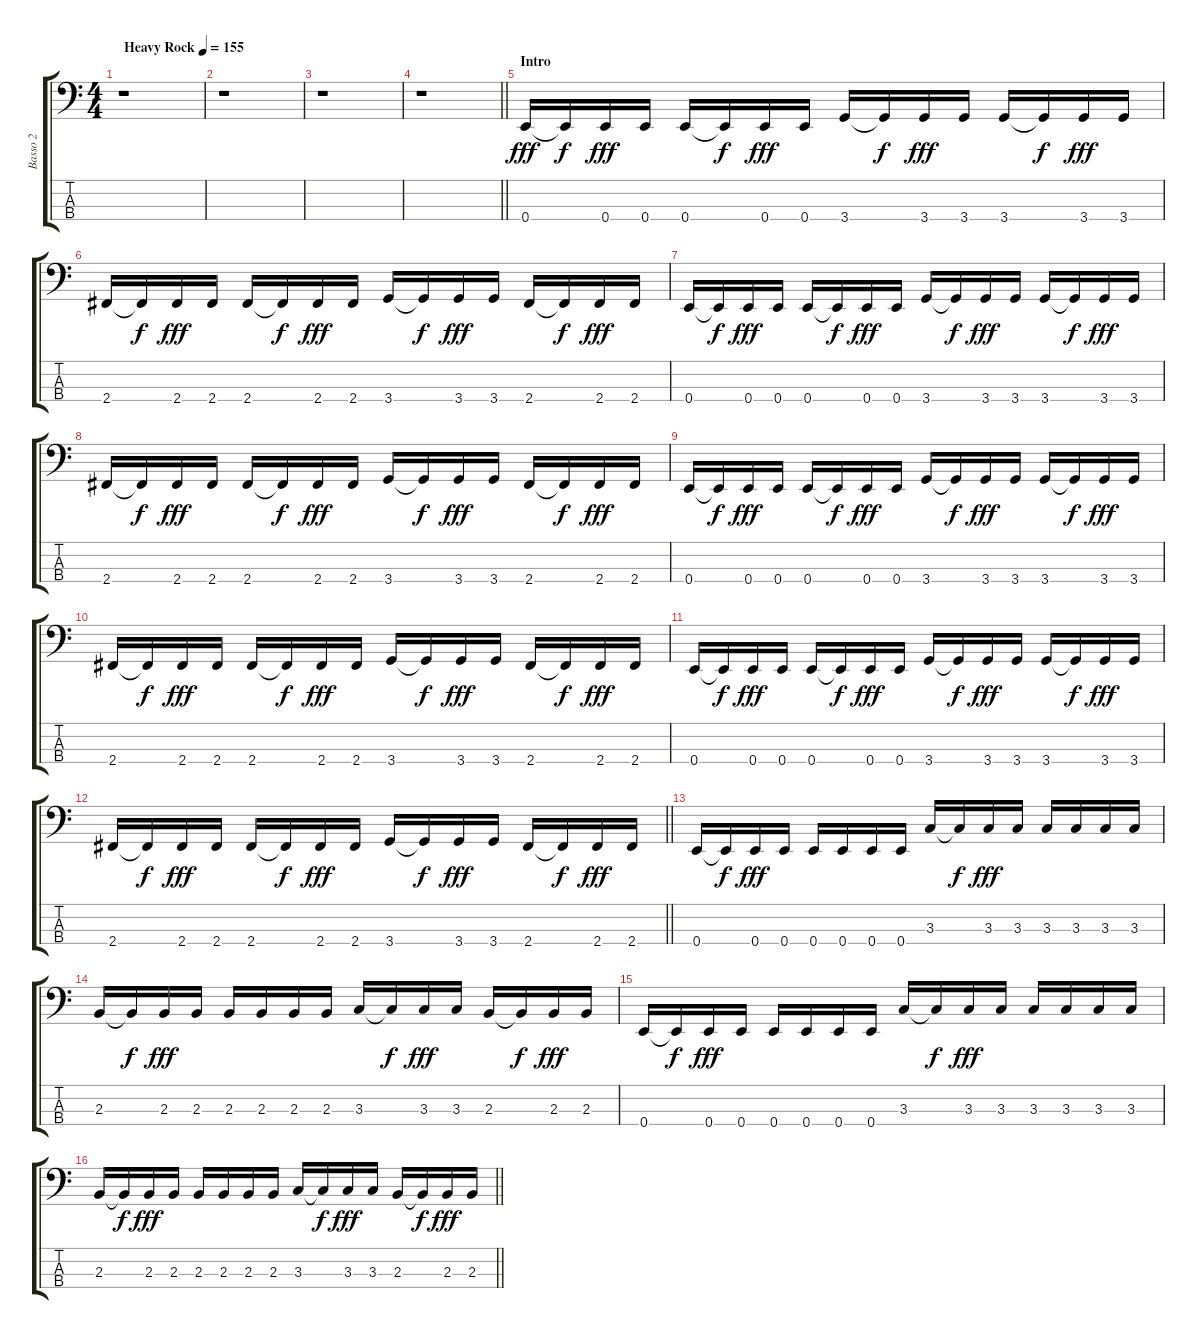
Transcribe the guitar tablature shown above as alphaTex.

\track ("Basso 2" "Basso 2") {instrument electricbasspick}
\staff {score tabs}
\tuning (G2 D2 A1 E1) {hide}
\ts (4 4)
\tempo (155 "Heavy Rock")
\clef f4
\ks c
r.1{dy fff instrument electricbasspick} |
r.1 |
r.1 |
\barLineRight lightlight
r.1 |
\section ("" "Intro")
0.4.16 0.4{t}.16{dy f} 0.4.16{dy fff} 0.4.16 0.4.16 0.4{t}.16{dy f} 0.4.16{dy fff} 0.4.16 3.4.16 3.4{t}.16{dy f} 3.4.16{dy fff} 3.4.16 3.4.16 3.4{t}.16{dy f} 3.4.16{dy fff} 3.4.16 |
2.4.16 2.4{t}.16{dy f} 2.4.16{dy fff} 2.4.16 2.4.16 2.4{t}.16{dy f} 2.4.16{dy fff} 2.4.16 3.4.16 3.4{t}.16{dy f} 3.4.16{dy fff} 3.4.16 2.4.16 2.4{t}.16{dy f} 2.4.16{dy fff} 2.4.16 |
0.4.16 0.4{t}.16{dy f} 0.4.16{dy fff} 0.4.16 0.4.16 0.4{t}.16{dy f} 0.4.16{dy fff} 0.4.16 3.4.16 3.4{t}.16{dy f} 3.4.16{dy fff} 3.4.16 3.4.16 3.4{t}.16{dy f} 3.4.16{dy fff} 3.4.16 |
2.4.16 2.4{t}.16{dy f} 2.4.16{dy fff} 2.4.16 2.4.16 2.4{t}.16{dy f} 2.4.16{dy fff} 2.4.16 3.4.16 3.4{t}.16{dy f} 3.4.16{dy fff} 3.4.16 2.4.16 2.4{t}.16{dy f} 2.4.16{dy fff} 2.4.16 |
0.4.16 0.4{t}.16{dy f} 0.4.16{dy fff} 0.4.16 0.4.16 0.4{t}.16{dy f} 0.4.16{dy fff} 0.4.16 3.4.16 3.4{t}.16{dy f} 3.4.16{dy fff} 3.4.16 3.4.16 3.4{t}.16{dy f} 3.4.16{dy fff} 3.4.16 |
2.4.16 2.4{t}.16{dy f} 2.4.16{dy fff} 2.4.16 2.4.16 2.4{t}.16{dy f} 2.4.16{dy fff} 2.4.16 3.4.16 3.4{t}.16{dy f} 3.4.16{dy fff} 3.4.16 2.4.16 2.4{t}.16{dy f} 2.4.16{dy fff} 2.4.16 |
0.4.16 0.4{t}.16{dy f} 0.4.16{dy fff} 0.4.16 0.4.16 0.4{t}.16{dy f} 0.4.16{dy fff} 0.4.16 3.4.16 3.4{t}.16{dy f} 3.4.16{dy fff} 3.4.16 3.4.16 3.4{t}.16{dy f} 3.4.16{dy fff} 3.4.16 |
\barLineRight lightlight
2.4.16 2.4{t}.16{dy f} 2.4.16{dy fff} 2.4.16 2.4.16 2.4{t}.16{dy f} 2.4.16{dy fff} 2.4.16 3.4.16 3.4{t}.16{dy f} 3.4.16{dy fff} 3.4.16 2.4.16 2.4{t}.16{dy f} 2.4.16{dy fff} 2.4.16 |
0.4.16 0.4{t}.16{dy f} 0.4.16{dy fff} 0.4.16 0.4.16 0.4.16 0.4.16 0.4.16 3.3.16 3.3{t}.16{dy f} 3.3.16{dy fff} 3.3.16 3.3.16 3.3.16 3.3.16 3.3.16 |
2.3.16 2.3{t}.16{dy f} 2.3.16{dy fff} 2.3.16 2.3.16 2.3.16 2.3.16 2.3.16 3.3.16 3.3{t}.16{dy f} 3.3.16{dy fff} 3.3.16 2.3.16 2.3{t}.16{dy f} 2.3.16{dy fff} 2.3.16 |
0.4.16 0.4{t}.16{dy f} 0.4.16{dy fff} 0.4.16 0.4.16 0.4.16 0.4.16 0.4.16 3.3.16 3.3{t}.16{dy f} 3.3.16{dy fff} 3.3.16 3.3.16 3.3.16 3.3.16 3.3.16 |
\barLineRight lightlight
2.3.16 2.3{t}.16{dy f} 2.3.16{dy fff} 2.3.16 2.3.16 2.3.16 2.3.16 2.3.16 3.3.16 3.3{t}.16{dy f} 3.3.16{dy fff} 3.3.16 2.3.16 2.3{t}.16{dy f} 2.3.16{dy fff} 2.3.16
